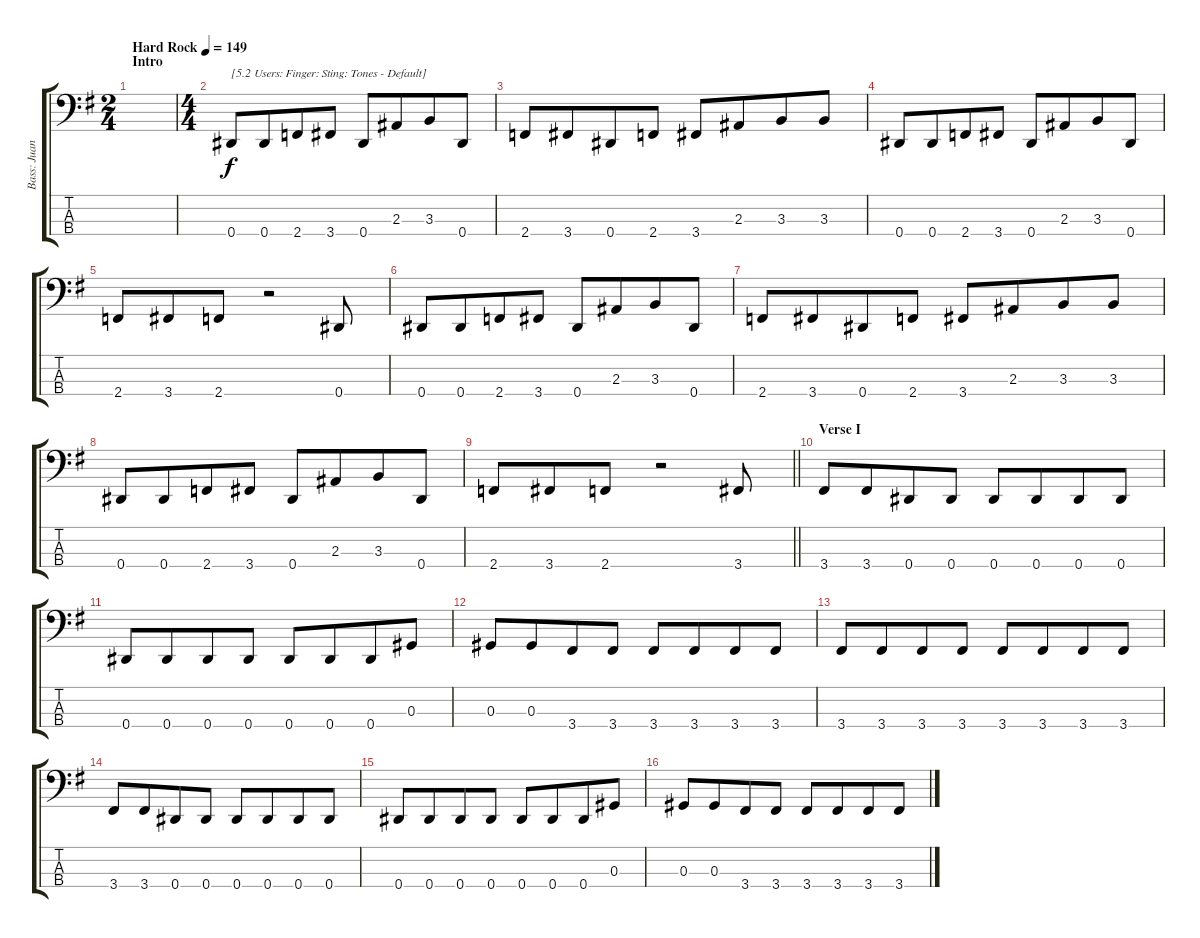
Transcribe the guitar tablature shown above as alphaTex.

\track ("Bass: Juan" "Bass: Juan") {instrument electricbassfinger}
\staff {score tabs}
\tuning (Gb2 Db2 Ab1 Eb1) {hide}
\ts (2 4)
\section ("" "Intro")
\tempo (149 "Hard Rock")
\clef f4
\ks g
|
\ts (4 4)
0.4.8{txt "[5.2 Users: Finger: Sting: Tones - Default]"} 0.4.8{beam merge} 2.4.8 3.4.8 0.4.8 2.3.8{beam merge} 3.3.8 0.4.8 |
2.4.8 3.4.8{beam merge} 0.4.8 2.4.8 3.4.8 2.3.8{beam merge} 3.3.8 3.3.8 |
0.4.8 0.4.8{beam merge} 2.4.8 3.4.8 0.4.8 2.3.8{beam merge} 3.3.8 0.4.8 |
2.4.8 3.4.8{beam merge} 2.4.8 r.2 0.4.8 |
0.4.8 0.4.8{beam merge} 2.4.8 3.4.8 0.4.8 2.3.8{beam merge} 3.3.8 0.4.8 |
2.4.8 3.4.8{beam merge} 0.4.8 2.4.8 3.4.8 2.3.8{beam merge} 3.3.8 3.3.8 |
0.4.8 0.4.8{beam merge} 2.4.8 3.4.8 0.4.8 2.3.8{beam merge} 3.3.8 0.4.8 |
\barLineRight lightlight
2.4.8 3.4.8{beam merge} 2.4.8 r.2 3.4.8 |
\section ("" "Verse I")
3.4.8 3.4.8{beam merge} 0.4.8 0.4.8 0.4.8 0.4.8{beam merge} 0.4.8 0.4.8 |
0.4.8 0.4.8{beam merge} 0.4.8 0.4.8 0.4.8 0.4.8{beam merge} 0.4.8 0.3.8 |
0.3.8 0.3.8{beam merge} 3.4.8 3.4.8 3.4.8 3.4.8{beam merge} 3.4.8 3.4.8 |
3.4.8 3.4.8{beam merge} 3.4.8 3.4.8 3.4.8 3.4.8{beam merge} 3.4.8 3.4.8 |
3.4.8 3.4.8{beam merge} 0.4.8 0.4.8 0.4.8 0.4.8{beam merge} 0.4.8 0.4.8 |
0.4.8 0.4.8{beam merge} 0.4.8 0.4.8 0.4.8 0.4.8{beam merge} 0.4.8 0.3.8 |
0.3.8 0.3.8{beam merge} 3.4.8 3.4.8 3.4.8 3.4.8{beam merge} 3.4.8 3.4.8
